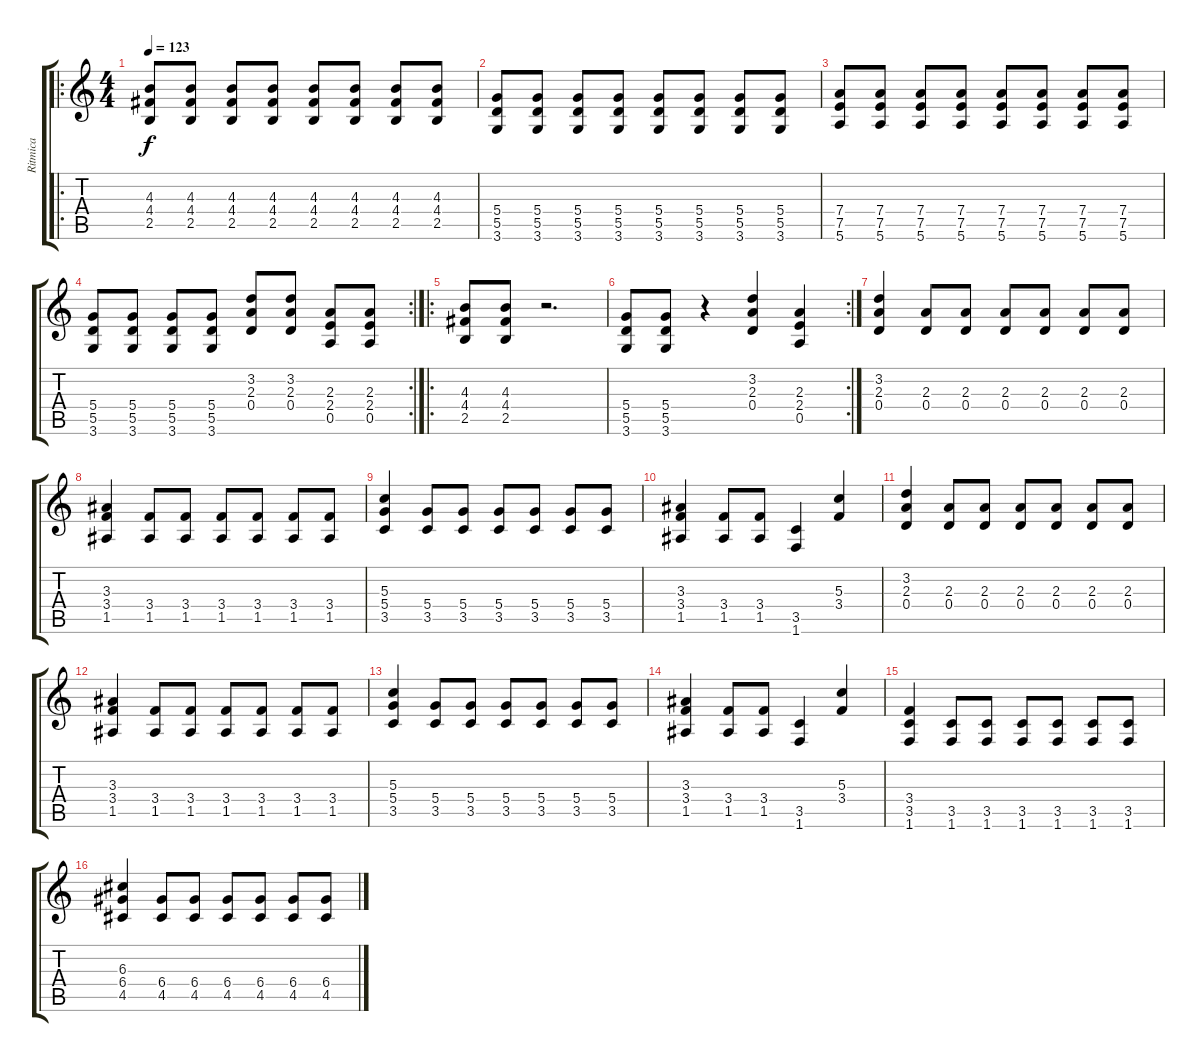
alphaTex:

\track ("Ritmica" "Ritmica") {instrument overdrivenguitar}
\staff {score tabs}
\tuning (E4 B3 G3 D3 A2 E2) {hide}
\ro
\ts (4 4)
\tempo 123
\clef g2
\ks c
(4.3 4.4 2.5).8{dy f} (4.3 4.4 2.5).8 (4.3 4.4 2.5).8 (4.3 4.4 2.5).8 (4.3 4.4 2.5).8 (4.3 4.4 2.5).8 (4.3 4.4 2.5).8 (4.3 4.4 2.5).8 |
(5.4 5.5 3.6).8 (5.4 5.5 3.6).8 (5.4 5.5 3.6).8 (5.4 5.5 3.6).8 (5.4 5.5 3.6).8 (5.4 5.5 3.6).8 (5.4 5.5 3.6).8 (5.4 5.5 3.6).8 |
(7.4 7.5 5.6).8 (7.4 7.5 5.6).8 (7.4 7.5 5.6).8 (7.4 7.5 5.6).8 (7.4 7.5 5.6).8 (7.4 7.5 5.6).8 (7.4 7.5 5.6).8 (7.4 7.5 5.6).8 |
\rc 2
(5.4 5.5 3.6).8 (5.4 5.5 3.6).8 (5.4 5.5 3.6).8 (5.4 5.5 3.6).8 (3.2 2.3 0.4).8 (3.2 2.3 0.4).8 (2.3 2.4 0.5).8 (2.3 2.4 0.5).8 |
\ro
(4.3 4.4 2.5).8 (4.3 4.4 2.5).8 r.2{d} |
\rc 2
(5.4 5.5 3.6).8 (5.4 5.5 3.6).8 r.4 (3.2 2.3 0.4).4 (2.3 2.4 0.5).4 |
(3.2 2.3 0.4).4 (2.3 0.4).8 (2.3 0.4).8 (2.3 0.4).8 (2.3 0.4).8 (2.3 0.4).8 (2.3 0.4).8 |
(3.3 3.4 1.5).4 (3.4 1.5).8 (3.4 1.5).8 (3.4 1.5).8 (3.4 1.5).8 (3.4 1.5).8 (3.4 1.5).8 |
(5.3 5.4 3.5).4 (5.4 3.5).8 (5.4 3.5).8 (5.4 3.5).8 (5.4 3.5).8 (5.4 3.5).8 (5.4 3.5).8 |
(3.3 3.4 1.5).4 (3.4 1.5).8 (3.4 1.5).8 (3.5 1.6).4 (5.3 3.4).4 |
(3.2 2.3 0.4).4 (2.3 0.4).8 (2.3 0.4).8 (2.3 0.4).8 (2.3 0.4).8 (2.3 0.4).8 (2.3 0.4).8 |
(3.3 3.4 1.5).4 (3.4 1.5).8 (3.4 1.5).8 (3.4 1.5).8 (3.4 1.5).8 (3.4 1.5).8 (3.4 1.5).8 |
(5.3 5.4 3.5).4 (5.4 3.5).8 (5.4 3.5).8 (5.4 3.5).8 (5.4 3.5).8 (5.4 3.5).8 (5.4 3.5).8 |
(3.3 3.4 1.5).4 (3.4 1.5).8 (3.4 1.5).8 (3.5 1.6).4 (5.3 3.4).4 |
(3.4 3.5 1.6).4 (3.5 1.6).8 (3.5 1.6).8 (3.5 1.6).8 (3.5 1.6).8 (3.5 1.6).8 (3.5 1.6).8 |
(6.3 6.4 4.5).4 (6.4 4.5).8 (6.4 4.5).8 (6.4 4.5).8 (6.4 4.5).8 (6.4 4.5).8 (6.4 4.5).8
